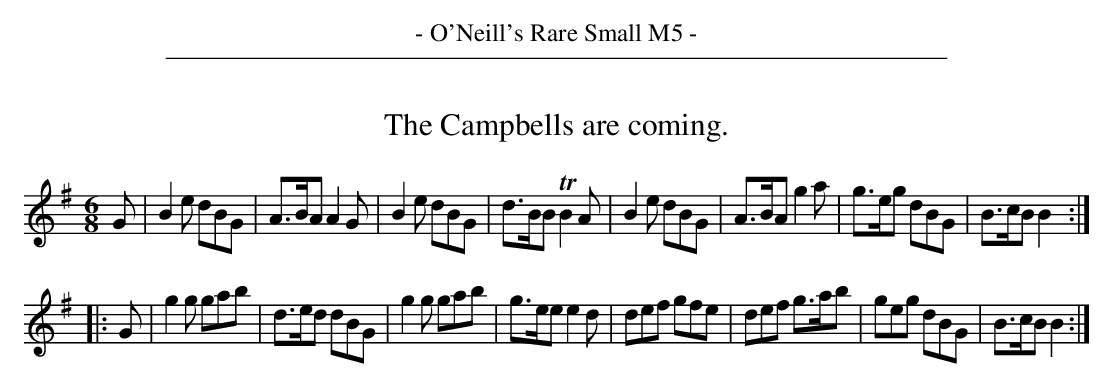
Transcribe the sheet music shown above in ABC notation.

X:1
T: The Campbells are coming.
M: 6/8
L: 1/8
K: G
G |\
B2e dBG | A>BA A2G | B2e dBG | d>BB TB2A |\
B2e dBG | A>BA g2a | g>eg dBG | B>cB B2 :|
|: G |\
g2g gab | d>ed dBG | g2g gab | g>ee e2d |\
def gfe | def g>ab | geg dBG | B>cB B2 :|
